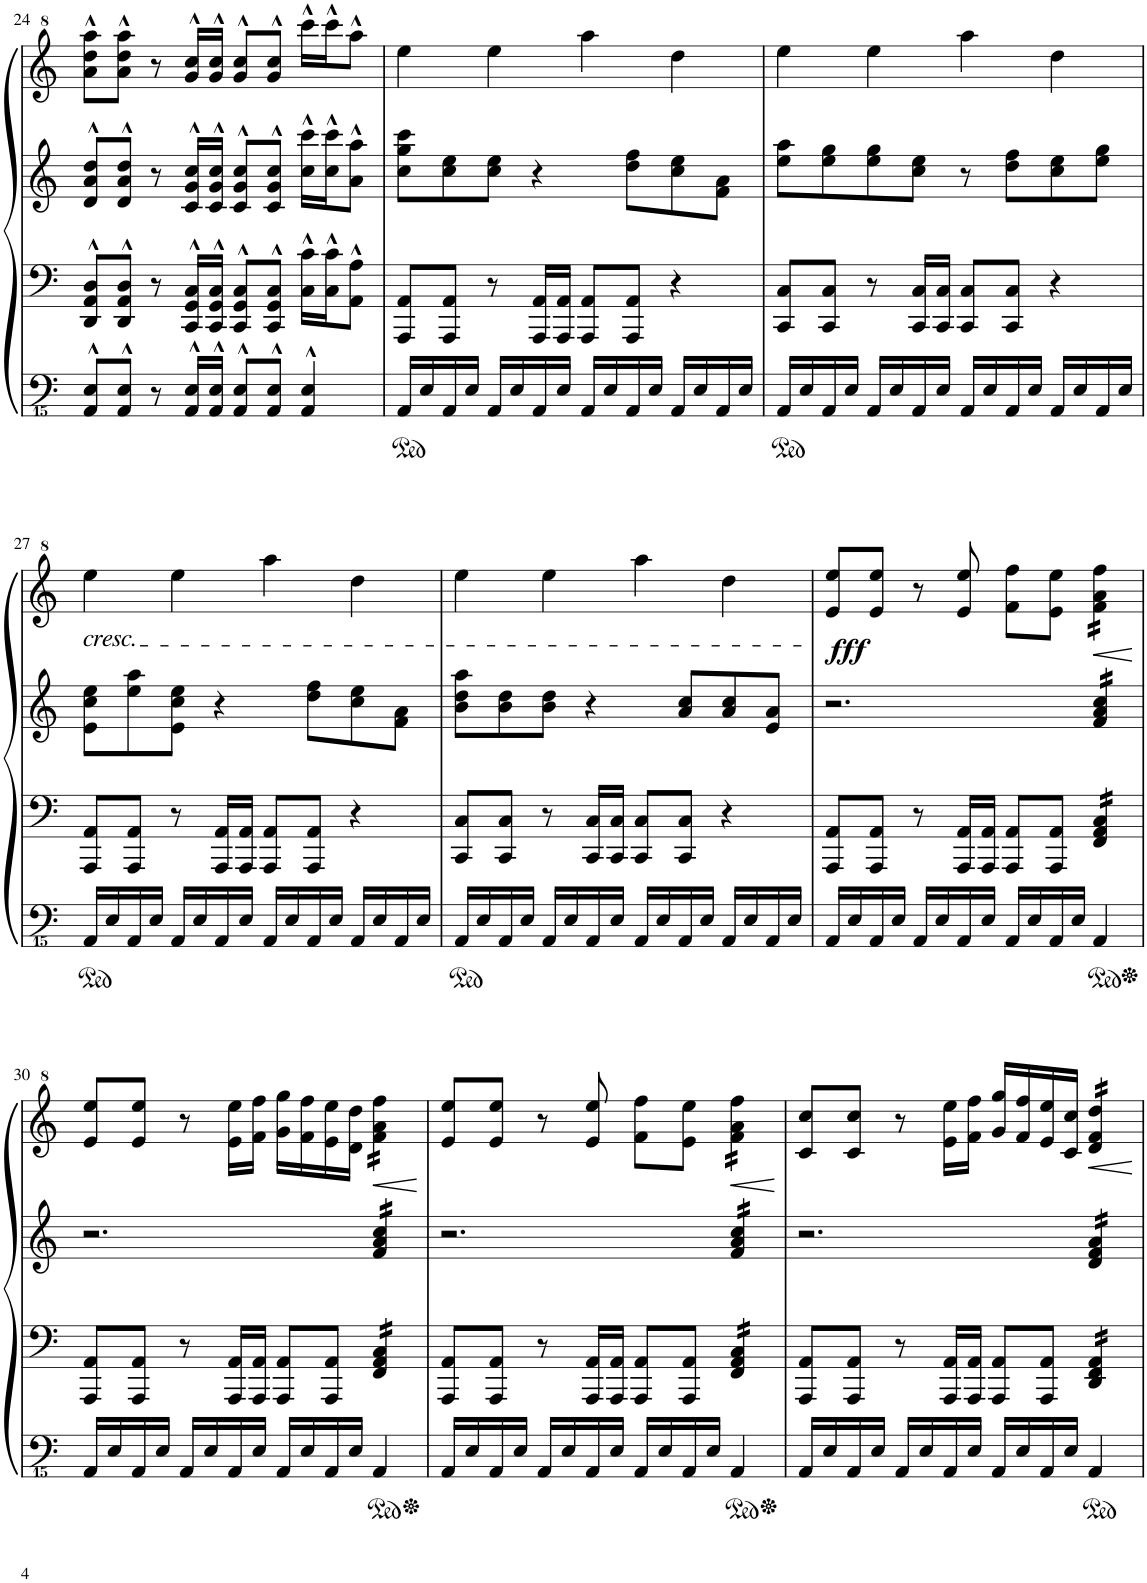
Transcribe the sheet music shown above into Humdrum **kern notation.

**kern	**kern	**kern	**kern	**dynam
*part1	*part1	*part1	*part1	*part1
*staff4	*staff3	*staff2	*staff1	*staff1/2/3/4
*I"ピアノ	*	*	*	*
!!LO:PB:g=z
*clefFvv4	*clefF4	*clefG2	*clefG^2	*
*k[]	*k[]	*k[]	*k[]	*
*M4/4	*M4/4	*M4/4	*M4/4	*
=24	=24	=24	=24	=24
8AAAA/^^ 8EEE/^^L	8DD/^^ 8AA/^^ 8D/^^L	8d/^^ 8a/^^ 8dd/^^L	8aa\^^ 8ddd\^^ 8aaa\^^L	.
8AAAA/^^ 8EEE/^^J	8DD/^^ 8AA/^^ 8D/^^J	8d/^^ 8a/^^ 8dd/^^J	8aa\^^ 8ddd\^^ 8aaa\^^J	.
8r	8r	8r	8r	.
16AAAA/^^ 16EEE/^^LL	16CC/^^ 16GG/^^ 16C/^^LL	16c/^^ 16g/^^ 16cc/^^LL	16gg/^^ 16ccc/^^LL	.
16AAAA/^^ 16EEE/^^JJ	16CC/^^ 16GG/^^ 16C/^^JJ	16c/^^ 16g/^^ 16cc/^^JJ	16gg/^^ 16ccc/^^JJ	.
8AAAA/^^ 8EEE/^^L	8CC/^^ 8GG/^^ 8C/^^L	8c/^^ 8g/^^ 8cc/^^L	8gg/^^ 8ccc/^^L	.
8AAAA/^^ 8EEE/^^J	8CC/^^ 8GG/^^ 8C/^^J	8c/^^ 8g/^^ 8cc/^^J	8gg/^^ 8ccc/^^J	.
4AAAA/^^ 4EEE/^^	16C\^^ 16c\^^LL	16cc\^^ 16ccc\^^LL	16cccc^^\LL	.
.	16C\^^ 16c\^^J	16cc\^^ 16ccc\^^J	16cccc^^\J	.
.	8AA\^^ 8A\^^J	8a\^^ 8aa\^^J	8aaa^^\J	.
=25	=25	=25	=25	=25
16AAAA/LL	8AAA/ 8AA/L	8cc\ 8gg\ 8ccc\L	4eee\	.
16EEE/	.	.	.	.
16AAAA/	8AAA/ 8AA/J	8cc\ 8ee\	.	.
16EEE/JJ	.	.	.	.
16AAAA/LL	8r	8cc\ 8ee\J	4eee\	.
16EEE/	.	.	.	.
16AAAA/	16AAA/ 16AA/LL	4r	.	.
16EEE/JJ	16AAA/ 16AA/JJ	.	.	.
16AAAA/LL	8AAA/ 8AA/L	.	4aaa\	.
16EEE/	.	.	.	.
16AAAA/	8AAA/ 8AA/J	8dd\ 8ff\L	.	.
16EEE/JJ	.	.	.	.
16AAAA/LL	4r	8cc\ 8ee\	4ddd\	.
16EEE/	.	.	.	.
16AAAA/	.	8f\ 8a\J	.	.
16EEE/JJ	.	.	.	.
=26	=26	=26	=26	=26
16AAAA/LL	8CC/ 8C/L	8ee\ 8aa\L	4eee\	.
16EEE/	.	.	.	.
16AAAA/	8CC/ 8C/J	8ee\ 8gg\	.	.
16EEE/JJ	.	.	.	.
16AAAA/LL	8r	8ee\ 8gg\	4eee\	.
16EEE/	.	.	.	.
16AAAA/	16CC/ 16C/LL	8cc\ 8ee\J	.	.
16EEE/JJ	16CC/ 16C/JJ	.	.	.
16AAAA/LL	8CC/ 8C/L	8r	4aaa\	.
16EEE/	.	.	.	.
16AAAA/	8CC/ 8C/J	8dd\ 8ff\L	.	.
16EEE/JJ	.	.	.	.
16AAAA/LL	4r	8cc\ 8ee\	4ddd\	.
16EEE/	.	.	.	.
16AAAA/	.	8ee\ 8gg\J	.	.
16EEE/JJ	.	.	.	.
!!LO:LB:g=z
=27	=27	=27	=27	=27
!	!	!	!LO:TX:b:i:t=cresc.	!
16AAAA/LL	8AAA/ 8AA/L	8e\ 8cc\ 8ee\L	4eee\	.
16EEE/	.	.	.	.
16AAAA/	8AAA/ 8AA/J	8ee\ 8aa\	.	.
16EEE/JJ	.	.	.	.
16AAAA/LL	8r	8e\ 8cc\ 8ee\J	4eee\	.
16EEE/	.	.	.	.
16AAAA/	16AAA/ 16AA/LL	4r	.	.
16EEE/JJ	16AAA/ 16AA/JJ	.	.	.
16AAAA/LL	8AAA/ 8AA/L	.	4aaa\	.
16EEE/	.	.	.	.
16AAAA/	8AAA/ 8AA/J	8dd\ 8ff\L	.	.
16EEE/JJ	.	.	.	.
16AAAA/LL	4r	8cc\ 8ee\	4ddd\	.
16EEE/	.	.	.	.
16AAAA/	.	8f\ 8a\J	.	.
16EEE/JJ	.	.	.	.
=28	=28	=28	=28	=28
16AAAA/LL	8CC/ 8C/L	8b\ 8dd\ 8aa\L	4eee\	.
16EEE/	.	.	.	.
16AAAA/	8CC/ 8C/J	8b\ 8dd\	.	.
16EEE/JJ	.	.	.	.
16AAAA/LL	8r	8b\ 8dd\J	4eee\	.
16EEE/	.	.	.	.
16AAAA/	16CC/ 16C/LL	4r	.	.
16EEE/JJ	16CC/ 16C/JJ	.	.	.
16AAAA/LL	8CC/ 8C/L	.	4aaa\	.
16EEE/	.	.	.	.
16AAAA/	8CC/ 8C/J	8a/ 8cc/L	.	.
16EEE/JJ	.	.	.	.
16AAAA/LL	4r	8a/ 8cc/	4ddd\	.
16EEE/	.	.	.	.
16AAAA/	.	8e/ 8a/J	.	.
16EEE/JJ	.	.	.	.
=29	=29	=29	=29	=29
*	*	*	*^	*
16AAAA/LL	8AAA/ 8AA/L	2.r	8ee/ 8eee/L	16ryy	.
!	!	!	!	!	!LO:DY:b
16EEE/	.	.	.	2...ryy	fff
16AAAA/	8AAA/ 8AA/J	.	8ee/ 8eee/J	.	.
16EEE/JJ	.	.	.	.	.
16AAAA/LL	8r	.	8r	.	.
16EEE/	.	.	.	.	.
16AAAA/	16AAA/ 16AA/LL	.	8ee/ 8eee/	.	.
16EEE/JJ	16AAA/ 16AA/JJ	.	.	.	.
16AAAA/LL	8AAA/ 8AA/L	.	8ff\ 8fff\L	.	.
16EEE/	.	.	.	.	.
16AAAA/	8AAA/ 8AA/J	.	8ee\ 8eee\J	.	.
16EEE/JJ	.	.	.	.	.
!	!	!	!	!	!LO:HP:b
*	*tremolo	*	*	*	*
*	*	*tremolo	*	*	*
*	*	*	*tremolo	*	*
4AAAA/	16FF/ 16AA/ 16C/LL	16f/ 16a/ 16cc/LL	16ff\ 16aa\ 16fff\LL	.	<
.	16FF/ 16AA/ 16C/	16f/ 16a/ 16cc/	16ff\ 16aa\ 16fff\	.	.
.	16FF/ 16AA/ 16C/	16f/ 16a/ 16cc/	16ff\ 16aa\ 16fff\	.	.
.	16FF/ 16AA/ 16C/JJ	16f/ 16a/ 16cc/JJ	16ff\ 16aa\ 16fff\JJ	.	.
*	*	*	*Xtremolo	*	*
*	*Xtremolo	*	*	*	*
.	.	.	.	.	[
*	*	*	*v	*v	*
!!LO:LB:g=z
=30	=30	=30	=30	=30
16AAAA/LL	8AAA/ 8AA/L	2.r	8ee/ 8eee/L	.
16EEE/	.	.	.	.
16AAAA/	8AAA/ 8AA/J	.	8ee/ 8eee/J	.
16EEE/JJ	.	.	.	.
16AAAA/LL	8r	.	8r	.
16EEE/	.	.	.	.
16AAAA/	16AAA/ 16AA/LL	.	16ee\ 16eee\LL	.
16EEE/JJ	16AAA/ 16AA/JJ	.	16ff\ 16fff\JJ	.
16AAAA/LL	8AAA/ 8AA/L	.	16gg\ 16ggg\LL	.
16EEE/	.	.	16ff\ 16fff\	.
16AAAA/	8AAA/ 8AA/J	.	16ee\ 16eee\	.
16EEE/JJ	.	.	16dd\ 16ddd\JJ	.
!	!	!	!	!LO:HP:b
*	*tremolo	*	*	*
*	*	*	*tremolo	*
4AAAA/	16FF/ 16AA/ 16C/LL	16f/ 16a/ 16cc/LL	16ff\ 16aa\ 16fff\LL	<
.	16FF/ 16AA/ 16C/	16f/ 16a/ 16cc/	16ff\ 16aa\ 16fff\	.
.	16FF/ 16AA/ 16C/	16f/ 16a/ 16cc/	16ff\ 16aa\ 16fff\	.
.	16FF/ 16AA/ 16C/JJ	16f/ 16a/ 16cc/JJ	16ff\ 16aa\ 16fff\JJ	.
*	*	*	*Xtremolo	*
*	*Xtremolo	*	*	*
.	.	.	.	[
=31	=31	=31	=31	=31
16AAAA/LL	8AAA/ 8AA/L	2.r	8ee/ 8eee/L	.
16EEE/	.	.	.	.
16AAAA/	8AAA/ 8AA/J	.	8ee/ 8eee/J	.
16EEE/JJ	.	.	.	.
16AAAA/LL	8r	.	8r	.
16EEE/	.	.	.	.
16AAAA/	16AAA/ 16AA/LL	.	8ee/ 8eee/	.
16EEE/JJ	16AAA/ 16AA/JJ	.	.	.
16AAAA/LL	8AAA/ 8AA/L	.	8ff\ 8fff\L	.
16EEE/	.	.	.	.
16AAAA/	8AAA/ 8AA/J	.	8ee\ 8eee\J	.
16EEE/JJ	.	.	.	.
!	!	!	!	!LO:HP:b
*	*tremolo	*	*	*
*	*	*	*tremolo	*
4AAAA/	16FF/ 16AA/ 16C/LL	16f/ 16a/ 16cc/LL	16ff\ 16aa\ 16fff\LL	<
.	16FF/ 16AA/ 16C/	16f/ 16a/ 16cc/	16ff\ 16aa\ 16fff\	.
.	16FF/ 16AA/ 16C/	16f/ 16a/ 16cc/	16ff\ 16aa\ 16fff\	.
.	16FF/ 16AA/ 16C/JJ	16f/ 16a/ 16cc/JJ	16ff\ 16aa\ 16fff\JJ	.
*	*	*	*Xtremolo	*
*	*Xtremolo	*	*	*
.	.	.	.	[
=32	=32	=32	=32	=32
16AAAA/LL	8AAA/ 8AA/L	2.r	8cc/ 8ccc/L	.
16EEE/	.	.	.	.
16AAAA/	8AAA/ 8AA/J	.	8cc/ 8ccc/J	.
16EEE/JJ	.	.	.	.
16AAAA/LL	8r	.	8r	.
16EEE/	.	.	.	.
16AAAA/	16AAA/ 16AA/LL	.	16ee\ 16eee\LL	.
16EEE/JJ	16AAA/ 16AA/JJ	.	16ff\ 16fff\JJ	.
16AAAA/LL	8AAA/ 8AA/L	.	16gg/ 16ggg/LL	.
16EEE/	.	.	16ff/ 16fff/	.
16AAAA/	8AAA/ 8AA/J	.	16ee/ 16eee/	.
16EEE/JJ	.	.	16cc/ 16ccc/JJ	.
!	!	!	!	!LO:HP:b
*	*tremolo	*	*	*
*	*	*	*tremolo	*
4AAAA/	16DD/ 16FF/ 16AA/LL	16d/ 16f/ 16a/LL	16dd/ 16ff/ 16ddd/LL	<
.	16DD/ 16FF/ 16AA/	16d/ 16f/ 16a/	16dd/ 16ff/ 16ddd/	.
.	16DD/ 16FF/ 16AA/	16d/ 16f/ 16a/	16dd/ 16ff/ 16ddd/	.
.	16DD/ 16FF/ 16AA/JJ	16d/ 16f/ 16a/JJ	16dd/ 16ff/ 16ddd/JJ	.
*	*	*	*Xtremolo	*
*	*	*Xtremolo	*	*
*	*Xtremolo	*	*	*
.	.	.	.	[
=	=	=	=	=
*-	*-	*-	*-	*-
